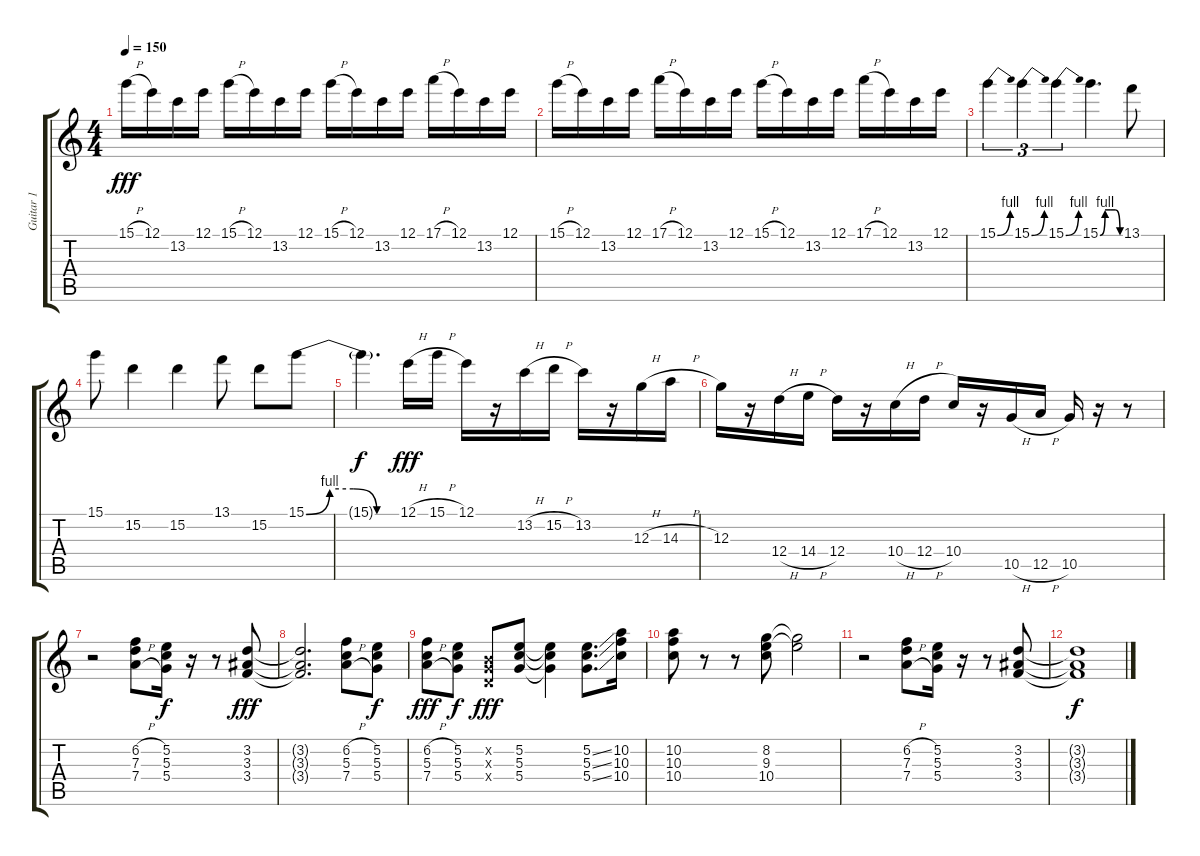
\track ("Guitar 1" "Guitar 1") {instrument electricguitarclean}
\staff {score tabs}
\tuning (E4 B3 G3 D3 A2 E2) {hide}
\ts (4 4)
\tempo 150
\clef g2
\ks c
15.1{h}.16{dy fff} 12.1.16 13.2.16 12.1.16 15.1{h}.16 12.1.16 13.2.16 12.1.16 15.1{h}.16 12.1.16 13.2.16 12.1.16 17.1{h}.16 12.1.16 13.2.16 12.1.16 |
15.1{h}.16 12.1.16 13.2.16 12.1.16 17.1{h}.16 12.1.16 13.2.16 12.1.16 15.1{h}.16 12.1.16 13.2.16 12.1.16 17.1{h}.16 12.1.16 13.2.16 12.1.16 |
15.1{be (bend 0 0 60 4)}.4{tu (3 2)} 15.1{be (bend 0 0 60 4)}.4{tu (3 2)} 15.1{be (bend 0 0 60 4)}.4{tu (3 2)} 15.1{be (custom 0 0 15 4 30 4 45 4 60 0)}.4{d} 13.1.8 |
15.1.8 15.2.4 15.2.4 13.1.8 15.2.8 15.1{be (custom 0 0 15 4 30 4 45 0 60 0)}.8 |
15.1{t}.4{d dy f} 12.1{h}.16{dy fff} 15.1{h}.16 12.1.16 r.16 13.2{h}.16 15.2{h}.16 13.2.16 r.16 12.3{h}.16 14.3{h}.16 |
12.3.16 r.16 12.4{h}.16 14.4{h}.16 12.4.16 r.16 10.4{h}.16 12.4{h}.16{txt ""} 10.4.16 r.16 10.5{h}.16 12.5{h}.16 10.5.16 r.16 r.8 |
r.2 (6.2{h} 7.3{h} 7.4{h}).8 (5.2 5.3 5.4).16{dy f} r.16 r.8 (3.2 3.3 3.4).8{dy fff} |
(3.2{t} 3.3{t} 3.4{t}).2{d} (6.2{h} 5.3{h} 7.4{h}).8 (5.2 5.3 5.4).8{dy f} |
(6.2{h} 5.3{h} 7.4{h}).8{dy fff} (5.2 5.3 5.4).8{dy f} (0.2{x} 0.3{x} 0.4{x}).8{dy fff} (5.2 5.3 5.4).8 (5.2{t} 5.3{t} 5.4{t}).4 (5.2{ss} 5.3{ss} 5.4{ss}).8{d} (10.2 10.3 10.4).16 |
(10.2 10.3 10.4).8 r.8 r.8 (8.2 9.3 10.4).8 (8.2{t} 9.3{t}).2 |
r.2 (6.2{h} 7.3{h} 7.4{h}).8 (5.2 5.3 5.4).16 r.16 r.8 (3.2 3.3 3.4).8 |
(3.2{t} 3.3{t} 3.4{t}).1{dy f}
